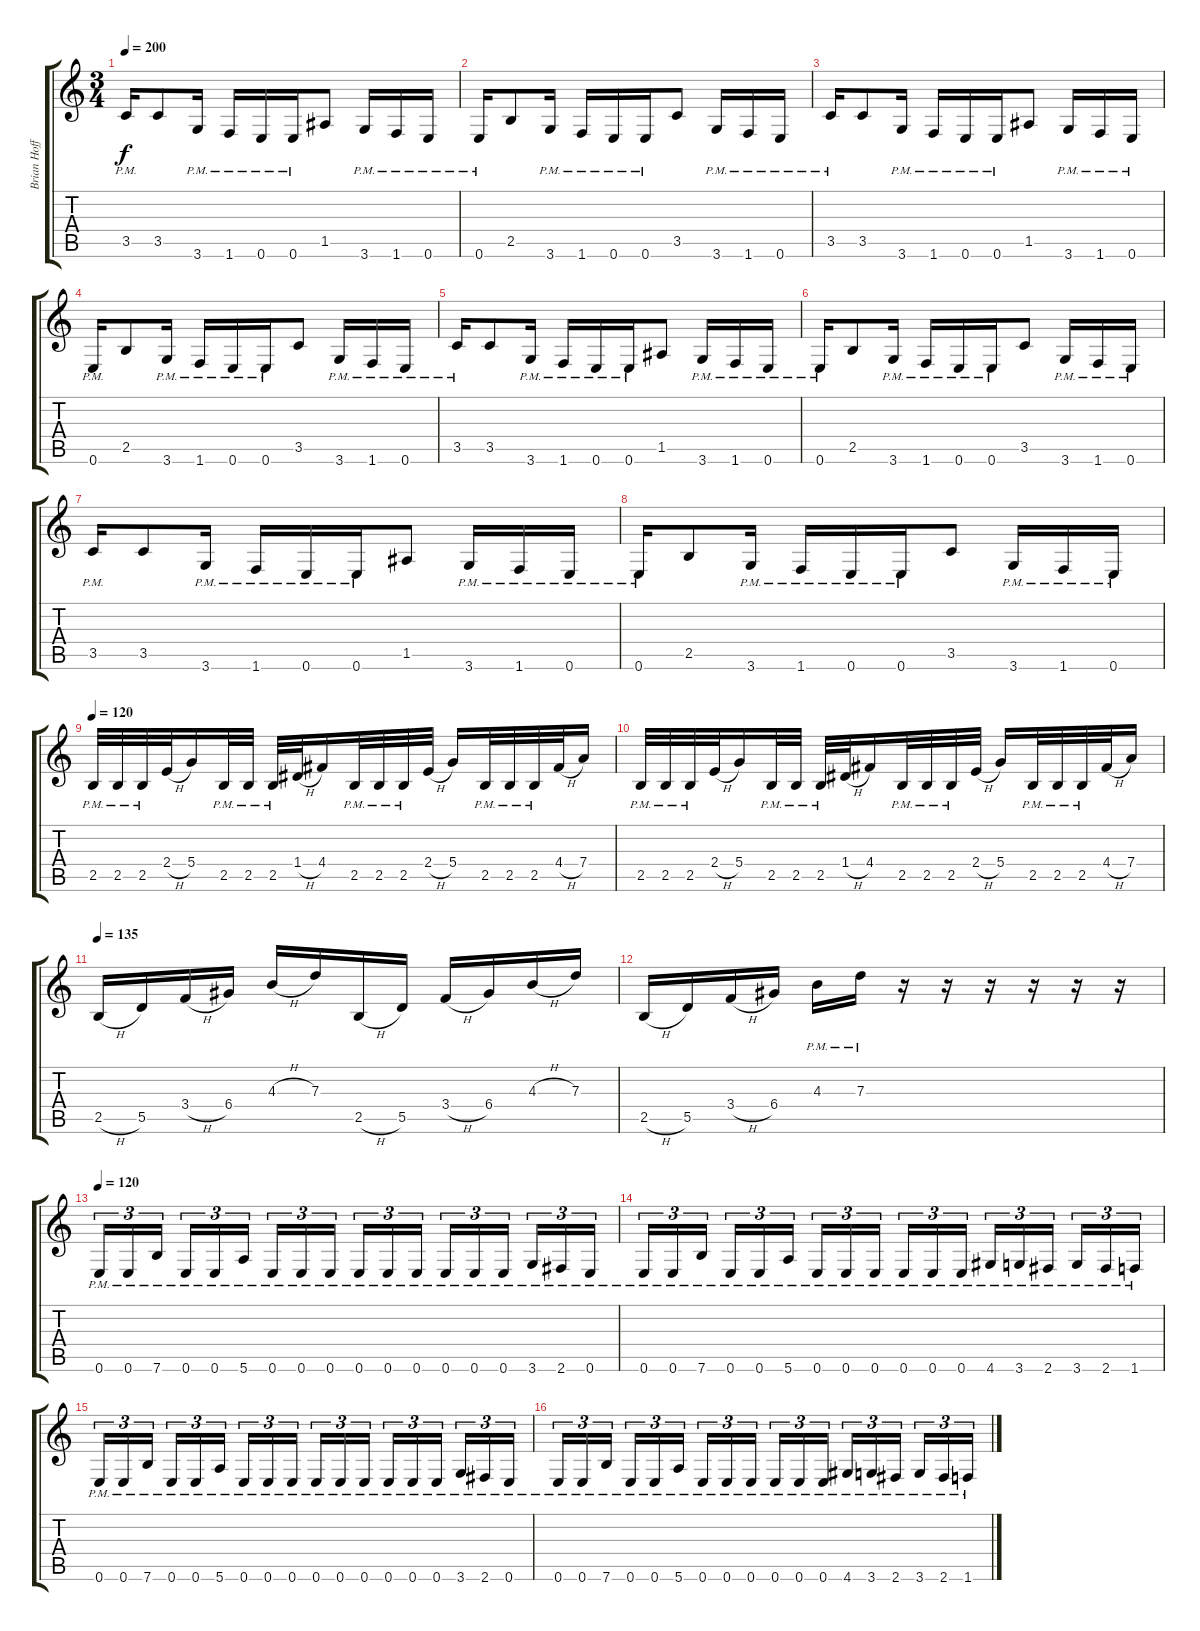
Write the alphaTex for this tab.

\track ("Brian Hoffman" "Brian Hoff") {instrument distortionguitar}
\staff {score tabs}
\tuning (E4 B3 G3 D3 A2 E2) {hide}
\ts (3 4)
\tempo 200
\clef g2
\ks c
3.5{pm}.16{dy f} 3.5.8 3.6{pm}.16 1.6{pm}.16 0.6{pm}.16 0.6{pm}.16 1.5.8 3.6{pm}.16 1.6{pm}.16 0.6{pm}.16 |
0.6{pm}.16 2.5.8 3.6{pm}.16 1.6{pm}.16 0.6{pm}.16 0.6{pm}.16 3.5.8 3.6{pm}.16 1.6{pm}.16 0.6{pm}.16 |
3.5{pm}.16 3.5.8 3.6{pm}.16 1.6{pm}.16 0.6{pm}.16 0.6{pm}.16 1.5.8 3.6{pm}.16 1.6{pm}.16 0.6{pm}.16 |
0.6{pm}.16 2.5.8 3.6{pm}.16 1.6{pm}.16 0.6{pm}.16 0.6{pm}.16 3.5.8 3.6{pm}.16 1.6{pm}.16 0.6{pm}.16 |
3.5{pm}.16 3.5.8 3.6{pm}.16 1.6{pm}.16 0.6{pm}.16 0.6{pm}.16 1.5.8 3.6{pm}.16 1.6{pm}.16 0.6{pm}.16 |
0.6{pm}.16 2.5.8 3.6{pm}.16 1.6{pm}.16 0.6{pm}.16 0.6{pm}.16 3.5.8 3.6{pm}.16 1.6{pm}.16 0.6{pm}.16 |
3.5{pm}.16 3.5.8 3.6{pm}.16 1.6{pm}.16 0.6{pm}.16 0.6{pm}.16 1.5.8 3.6{pm}.16 1.6{pm}.16 0.6{pm}.16 |
0.6{pm}.16 2.5.8 3.6{pm}.16 1.6{pm}.16 0.6{pm}.16 0.6{pm}.16 3.5.8 3.6{pm}.16 1.6{pm}.16 0.6{pm}.16 |
\tempo 120
2.5{pm}.32 2.5{pm}.32 2.5{pm}.32 2.4{h}.32 5.4.16 2.5{pm}.32 2.5{pm}.32 2.5{pm}.32 1.4{h}.32 4.4.16 2.5{pm}.32 2.5{pm}.32 2.5{pm}.32 2.4{h}.32 5.4.16 2.5{pm}.32 2.5{pm}.32 2.5{pm}.32 4.4{h}.32 7.4.16 |
2.5{pm}.32 2.5{pm}.32 2.5{pm}.32 2.4{h}.32 5.4.16 2.5{pm}.32 2.5{pm}.32 2.5{pm}.32 1.4{h}.32 4.4.16 2.5{pm}.32 2.5{pm}.32 2.5{pm}.32 2.4{h}.32 5.4.16 2.5{pm}.32 2.5{pm}.32 2.5{pm}.32 4.4{h}.32 7.4.16 |
\tempo 135
2.5{h}.16 5.5.16 3.4{h}.16 6.4.16 4.3{h}.16 7.3.16 2.5{h}.16 5.5.16 3.4{h}.16 6.4.16 4.3{h}.16 7.3.16 |
2.5{h}.16 5.5.16 3.4{h}.16 6.4.16 4.3{pm}.16 7.3{pm}.16 r.16 r.16 r.16 r.16 r.16 r.16 |
\tempo 120
0.6{pm}.16{tu (3 2)} 0.6{pm}.16{tu (3 2)} 7.6{pm}.16{tu (3 2)} 0.6{pm}.16{tu (3 2)} 0.6{pm}.16{tu (3 2)} 5.6{pm}.16{tu (3 2)} 0.6{pm}.16{tu (3 2)} 0.6{pm}.16{tu (3 2)} 0.6{pm}.16{tu (3 2)} 0.6{pm}.16{tu (3 2)} 0.6{pm}.16{tu (3 2)} 0.6{pm}.16{tu (3 2)} 0.6{pm}.16{tu (3 2)} 0.6{pm}.16{tu (3 2)} 0.6{pm}.16{tu (3 2)} 3.6{pm}.16{tu (3 2)} 2.6{pm}.16{tu (3 2)} 0.6{pm}.16{tu (3 2)} |
0.6{pm}.16{tu (3 2)} 0.6{pm}.16{tu (3 2)} 7.6{pm}.16{tu (3 2)} 0.6{pm}.16{tu (3 2)} 0.6{pm}.16{tu (3 2)} 5.6{pm}.16{tu (3 2)} 0.6{pm}.16{tu (3 2)} 0.6{pm}.16{tu (3 2)} 0.6{pm}.16{tu (3 2)} 0.6{pm}.16{tu (3 2)} 0.6{pm}.16{tu (3 2)} 0.6{pm}.16{tu (3 2)} 4.6{pm}.16{tu (3 2)} 3.6{pm}.16{tu (3 2)} 2.6{pm}.16{tu (3 2)} 3.6{pm}.16{tu (3 2)} 2.6{pm}.16{tu (3 2)} 1.6{pm}.16{tu (3 2)} |
0.6{pm}.16{tu (3 2)} 0.6{pm}.16{tu (3 2)} 7.6{pm}.16{tu (3 2)} 0.6{pm}.16{tu (3 2)} 0.6{pm}.16{tu (3 2)} 5.6{pm}.16{tu (3 2)} 0.6{pm}.16{tu (3 2)} 0.6{pm}.16{tu (3 2)} 0.6{pm}.16{tu (3 2)} 0.6{pm}.16{tu (3 2)} 0.6{pm}.16{tu (3 2)} 0.6{pm}.16{tu (3 2)} 0.6{pm}.16{tu (3 2)} 0.6{pm}.16{tu (3 2)} 0.6{pm}.16{tu (3 2)} 3.6{pm}.16{tu (3 2)} 2.6{pm}.16{tu (3 2)} 0.6{pm}.16{tu (3 2)} |
0.6{pm}.16{tu (3 2)} 0.6{pm}.16{tu (3 2)} 7.6{pm}.16{tu (3 2)} 0.6{pm}.16{tu (3 2)} 0.6{pm}.16{tu (3 2)} 5.6{pm}.16{tu (3 2)} 0.6{pm}.16{tu (3 2)} 0.6{pm}.16{tu (3 2)} 0.6{pm}.16{tu (3 2)} 0.6{pm}.16{tu (3 2)} 0.6{pm}.16{tu (3 2)} 0.6{pm}.16{tu (3 2)} 4.6{pm}.16{tu (3 2)} 3.6{pm}.16{tu (3 2)} 2.6{pm}.16{tu (3 2)} 3.6{pm}.16{tu (3 2)} 2.6{pm}.16{tu (3 2)} 1.6{pm}.16{tu (3 2)}
